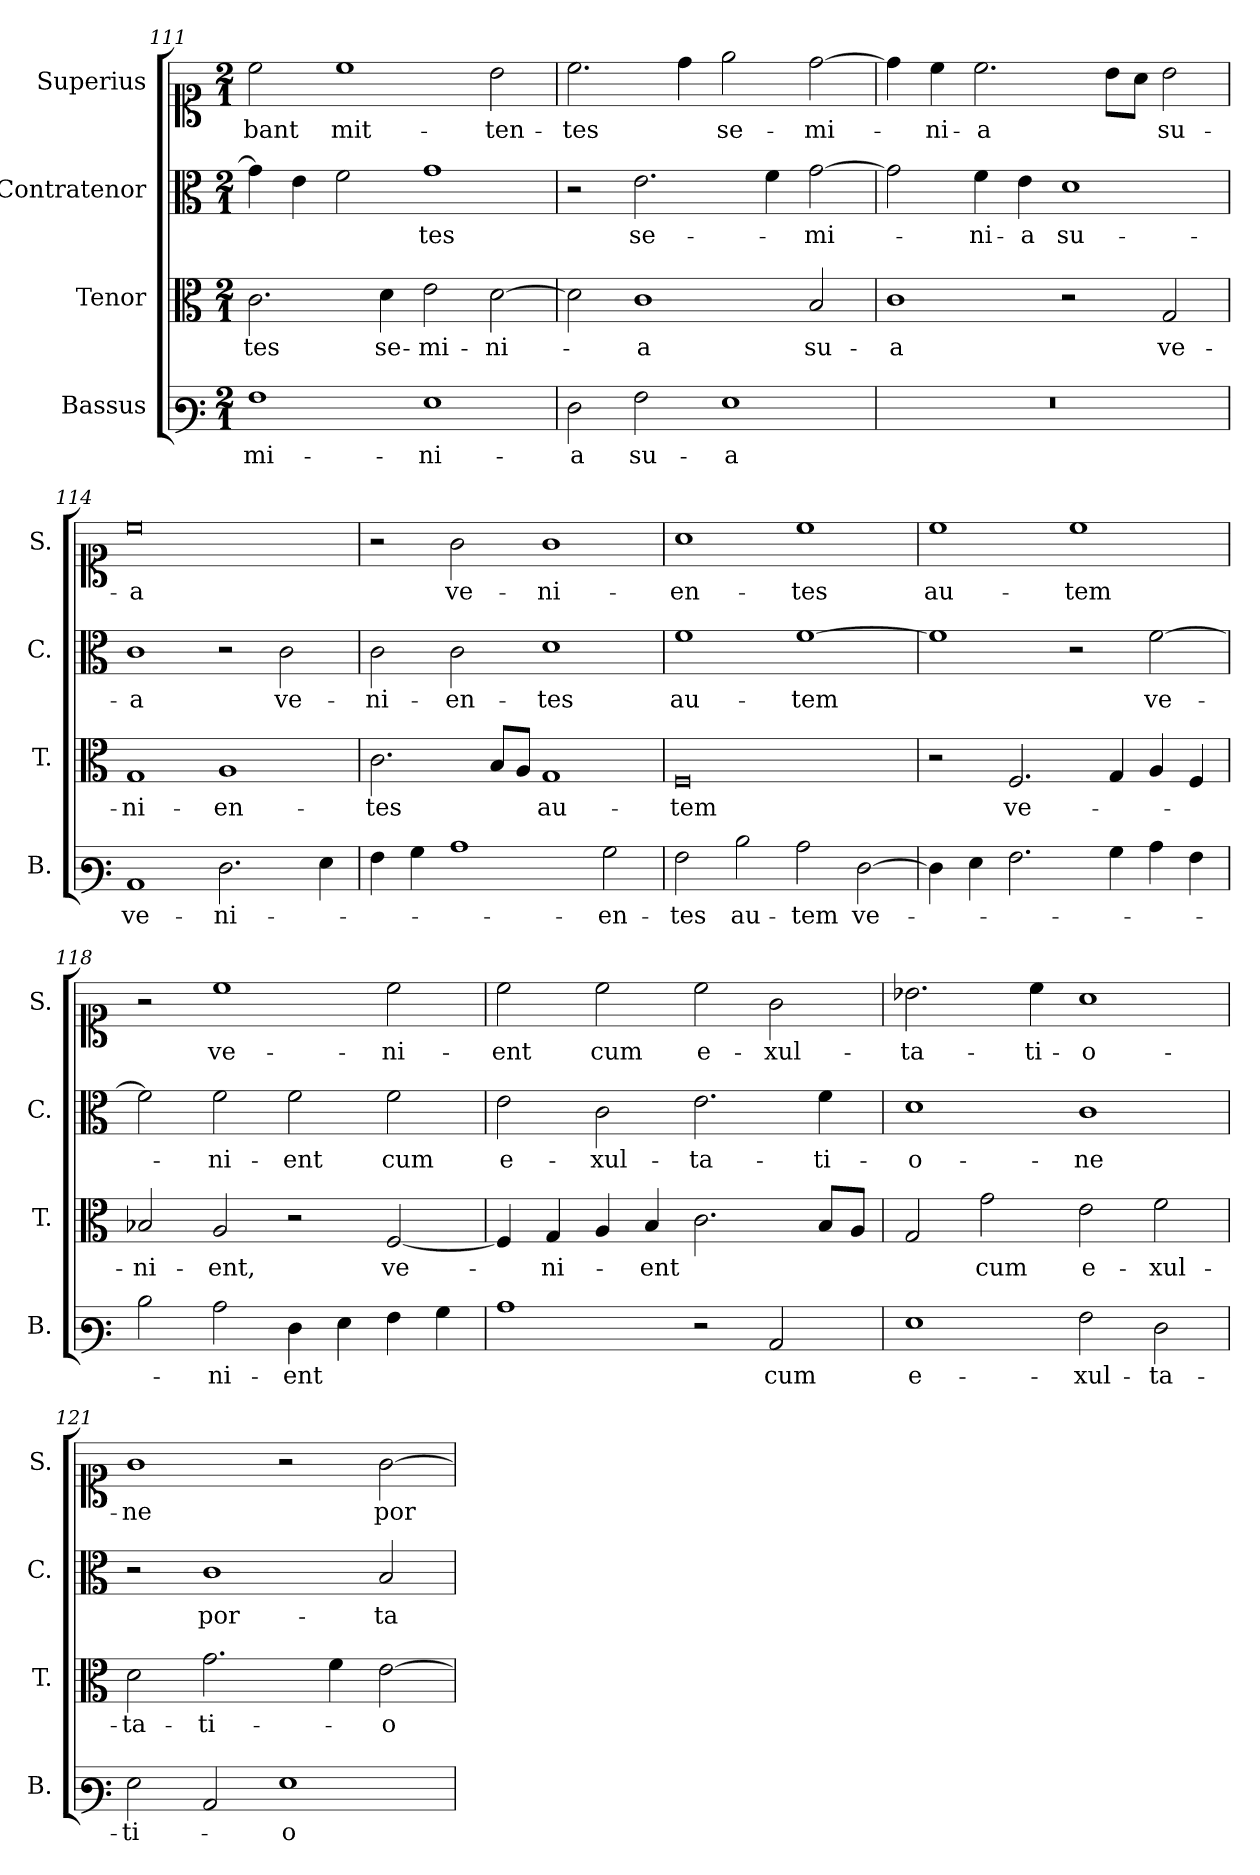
**kern	**text	**kern	**text	**kern	**text	**kern	**text
*part4	*part4	*part3	*part3	*part2	*part2	*part1	*part1
*staff4	*staff4	*staff3	*staff3	*staff2	*staff2	*staff1	*staff1
*I"Bassus	*	*I"Tenor	*	*I"Contratenor	*	*I"Superius	*
*I'B.	*	*I'T.	*	*I'C.	*	*I'S.	*
*clefF3	*	*clefC3	*	*clefC3	*	*clefC1	*
*k[]	*	*k[]	*	*k[]	*	*k[]	*
*M2/1	*	*M2/1	*	*M2/1	*	*M2/1	*
=111	=111	=111	=111	=111	=111	=111	=111
1A	-mi-	2.c\	-tes	4g\]	.	2cc\	-bant
.	.	.	.	4e\	.	.	.
.	.	.	.	2f\	.	1cc	mit-
.	.	4d\	se-	.	.	.	.
1G	-ni-	2e\	-mi-	1g	-tes	.	.
.	.	[2d\	-ni-	.	.	2b\	-ten-
=112	=112	=112	=112	=112	=112	=112	=112
2F\	-a	2d\]	.	2r	.	2.cc\	-tes
2A\	su-	1c	-a	2.e\	se-	.	.
.	.	.	.	.	.	4dd\	.
1G	-a	.	.	.	.	2ee\	se-
.	.	.	.	4f\	.	.	.
.	.	2B/	su-	[2g\	-mi-	[2dd\	-mi-
!!LO:LB:g=z
=113	=113	=113	=113	=113	=113	=113	=113
0r	.	1c	-a	2g\]	.	4dd\]	.
.	.	.	.	.	.	4cc\	-ni-
.	.	.	.	4f\	-ni-	2.cc\	-a
.	.	.	.	4e\	-a	.	.
.	.	2r	.	1d	su-	.	.
.	.	.	.	.	.	8b\L	.
.	.	.	.	.	.	8a\J	.
.	.	2G/	ve-	.	.	2b\	su-
!!LO:LB:g=z
=114	=114	=114	=114	=114	=114	=114	=114
1C	ve-	1G	-ni-	1c	-a	0cc	-a
2.F\	-ni-	1A	-en-	2r	.	.	.
.	.	.	.	2c\	ve-	.	.
4G\	.	.	.	.	.	.	.
=115	=115	=115	=115	=115	=115	=115	=115
4A\	.	2.c\	tes	2c\	-ni-	2r	.
4B\	.	.	.	.	.	.	.
1c	.	.	.	2c\	-en-	2g\	ve-
.	.	8B/L	.	.	.	.	.
.	.	8A/J	.	.	.	.	.
.	.	1G	au-	1d	-tes	1g	-ni-
2B\	-en-	.	.	.	.	.	.
=116	=116	=116	=116	=116	=116	=116	=116
2A\	-tes	0F	-tem	1f	au-	1a	-en-
2d\	au-	.	.	.	.	.	.
2c\	-tem	.	.	[1f	-tem	1cc	-tes
[2F\	ve-	.	.	.	.	.	.
=117	=117	=117	=117	=117	=117	=117	=117
4F\]	.	2r	.	1f]	.	1cc	au-
4G\	.	.	.	.	.	.	.
2.A\	.	2.F/	ve-	.	.	.	.
.	.	.	.	2r	.	1cc	-tem
4B\	.	4G/	.	.	.	.	.
4c\	.	4A/	.	[2f\	ve-	.	.
4A\	.	4F/	.	.	.	.	.
=118	=118	=118	=118	=118	=118	=118	=118
2d\	.	2B-X/	-ni-	2f\]	.	2r	.
2c\	-ni-	2A/	-ent,	2f\	-ni-	1cc	ve-
4F\	-ent	2r	.	2f\	-ent	.	.
4G\	.	.	.	.	.	.	.
4A\	.	[2F/	ve-	2f\	cum	2cc\	-ni-
4B\	.	.	.	.	.	.	.
=119	=119	=119	=119	=119	=119	=119	=119
1c	.	4F/]	.	2e\	e-	2cc\	-ent
.	.	4G/	ni-	.	.	.	.
.	.	4A/	.	2c\	-xul-	2cc\	cum
.	.	4B/	-ent	.	.	.	.
2r	.	2.c\	.	2.e\	-ta-	2cc\	e-
2C/	cum	.	.	.	.	2g\	-xul-
.	.	8B/L	.	4f\	-ti-	.	.
.	.	8A/J	.	.	.	.	.
!!LO:LB:g=z
=120	=120	=120	=120	=120	=120	=120	=120
1G	e-	2G/	.	1d	-o-	2.b-X\	-ta-
.	.	2g\	cum	.	.	.	.
.	.	.	.	.	.	4cc\	-ti-
2A\	-xul-	2e\	e-	1c	-ne	1a	-o-
2F\	-ta-	2f\	-xul-	.	.	.	.
=121	=121	=121	=121	=121	=121	=121	=121
2G\	-ti-	2d\	-ta-	2r	.	1g	-ne
2C/	.	2.g\	-ti-	1c	por-	.	.
1G	-o-	.	.	.	.	2r	.
.	.	4f\	.	.	.	.	.
.	.	[2e\	-o-	2B/	-ta-	[2g\	por-
=	=	=	=	=	=	=	=
*-	*-	*-	*-	*-	*-	*-	*-
